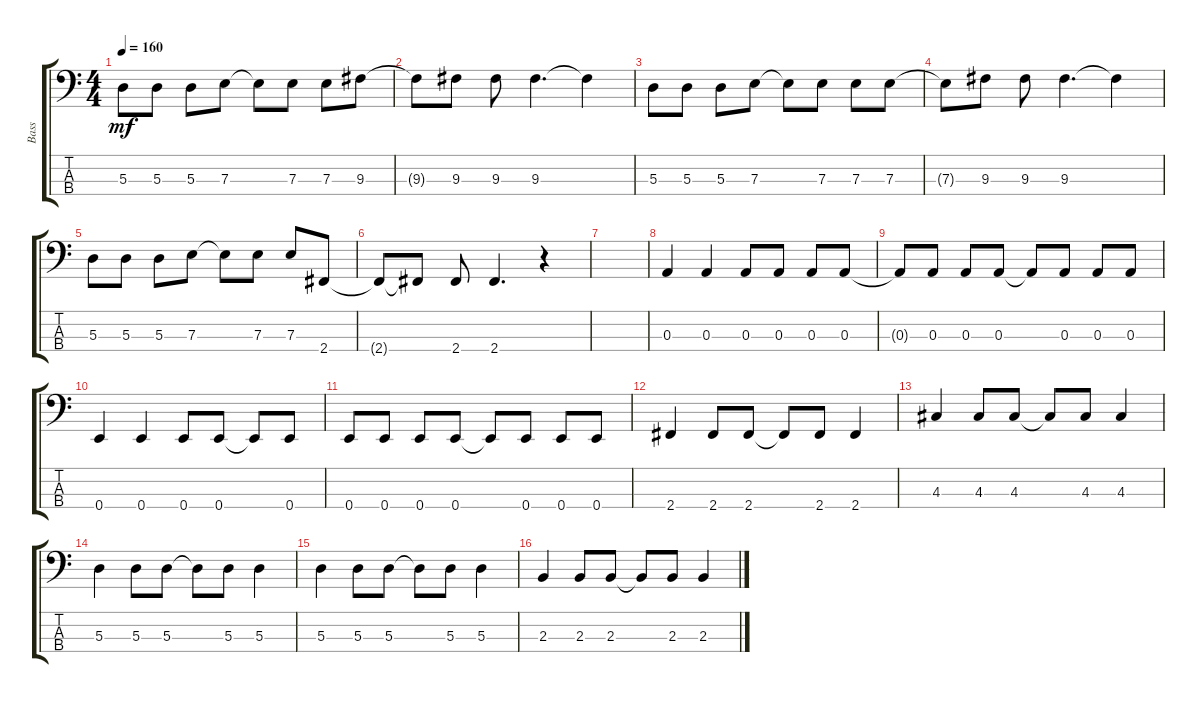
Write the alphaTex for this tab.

\track ("Bass" "Bass") {instrument electricbassfinger}
\staff {score tabs}
\tuning (G2 D2 A1 E1) {hide}
\ts (4 4)
\tempo 160
\clef f4
\ks c
5.3.8{dy mf} 5.3.8 5.3.8 7.3.8 7.3{t}.8 7.3.8 7.3.8 9.3.8 |
9.3{t}.8 9.3.8 9.3.8 9.3.4{d} 9.3{t}.4 |
5.3.8 5.3.8 5.3.8 7.3.8 7.3{t}.8 7.3.8 7.3.8 7.3.8 |
7.3{t}.8 9.3.8 9.3.8 9.3.4{d} 9.3{t}.4 |
5.3.8 5.3.8 5.3.8 7.3.8 7.3{t}.8 7.3.8 7.3.8 2.4.8 |
2.4{t}.8 2.4{t}.8 2.4.8 2.4.4{d} r.4 |
|
0.3.4 0.3.4 0.3.8 0.3.8 0.3.8 0.3.8 |
0.3{t}.8 0.3.8 0.3.8 0.3.8 0.3{t}.8 0.3.8 0.3.8 0.3.8 |
0.4.4 0.4.4 0.4.8 0.4.8 0.4{t}.8 0.4.8 |
0.4.8 0.4.8 0.4.8 0.4.8 0.4{t}.8 0.4.8 0.4.8 0.4.8 |
2.4.4 2.4.8 2.4.8 2.4{t}.8 2.4.8 2.4.4 |
4.3.4 4.3.8 4.3.8 4.3{t}.8 4.3.8 4.3.4 |
5.3.4 5.3.8 5.3.8 5.3{t}.8 5.3.8 5.3.4 |
5.3.4 5.3.8 5.3.8 5.3{t}.8 5.3.8 5.3.4 |
2.3.4 2.3.8 2.3.8 2.3{t}.8 2.3.8 2.3.4
